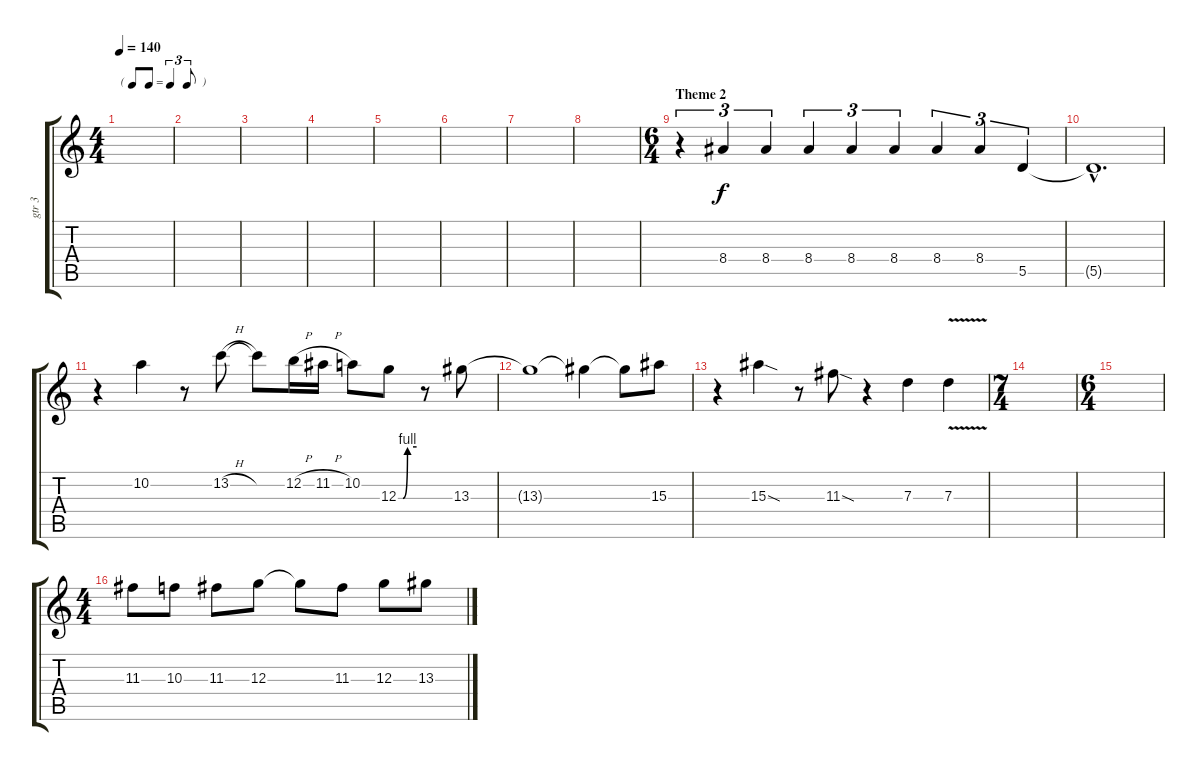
\track ("gtr 3" "gtr 3") {instrument distortionguitar}
\staff {score tabs}
\tuning (E4 B3 G3 D3 A2 E2) {hide}
\ts (4 4)
\tf triplet8th
\tempo 140
\clef g2
\ks c
|
|
|
|
|
|
|
|
\ts (6 4)
\section ("" "Theme 2")
r.4{tu (3 2)} 8.4.4{tu (3 2)} 8.4.4{tu (3 2)} 8.4.4{tu (3 2)} 8.4.4{tu (3 2)} 8.4.4{tu (3 2)} 8.4.4{tu (3 2)} 8.4.4{tu (3 2)} 5.5.4{tu (3 2)} |
5.5{hac t}.1{d} |
r.4 10.2.4 r.8 13.2{h}.8 13.2{t}.8 12.2{h}.16 11.2{h}.16 10.2.8 12.3{be (custom 0 0 12 0 15 0 30 4 60 4)}.8 r.8 13.3.8 |
13.3{t}.1 13.3{t}.4 13.3{t}.8 15.3.8 |
r.4 15.3{sod}.4 r.8 11.3{sod}.8 r.4 7.3.4 7.3{v}.4 |
\ts (7 4)
|
\ts (6 4)
|
\ts (4 4)
11.3.8 10.3.8 11.3.8 12.3.8 12.3{t}.8 11.3.8 12.3.8 13.3.8
